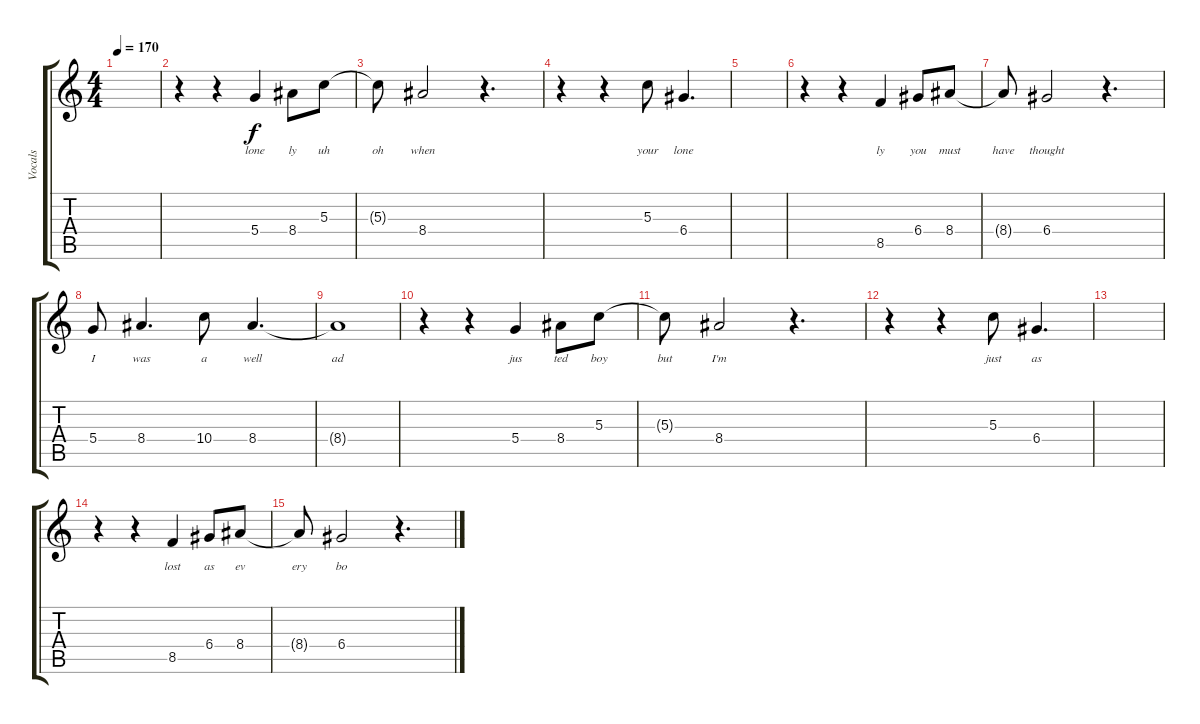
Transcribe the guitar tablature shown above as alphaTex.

\track ("Vocals" "Vocals") {instrument overdrivenguitar}
\staff {score tabs}
\tuning (E4 B3 G3 D3 A2 E2) {hide}
\ts (4 4)
\tempo 170
\clef g2
\ks c
|
r.4 r.4 5.4.4{lyrics (0 "lone") lyrics (1 "") lyrics (2 "") lyrics (3 "") lyrics (4 "")} 8.4.8{lyrics (0 "ly") lyrics (1 "") lyrics (2 "") lyrics (3 "") lyrics (4 "")} 5.3.8{lyrics (0 "uh") lyrics (1 "") lyrics (2 "") lyrics (3 "") lyrics (4 "")} |
5.3{t}.8{lyrics (0 "oh") lyrics (1 "") lyrics (2 "") lyrics (3 "") lyrics (4 "")} 8.4.2{lyrics (0 "when") lyrics (1 "") lyrics (2 "") lyrics (3 "") lyrics (4 "")} r.4{d} |
r.4 r.4 5.3.8{lyrics (0 "your") lyrics (1 "") lyrics (2 "") lyrics (3 "") lyrics (4 "")} 6.4.4{d lyrics (0 "lone") lyrics (1 "") lyrics (2 "") lyrics (3 "") lyrics (4 "")} |
|
r.4 r.4 8.5.4{lyrics (0 "ly") lyrics (1 "") lyrics (2 "") lyrics (3 "") lyrics (4 "")} 6.4.8{lyrics (0 "you") lyrics (1 "") lyrics (2 "") lyrics (3 "") lyrics (4 "")} 8.4.8{lyrics (0 "must") lyrics (1 "") lyrics (2 "") lyrics (3 "") lyrics (4 "")} |
8.4{t}.8{lyrics (0 "have") lyrics (1 "") lyrics (2 "") lyrics (3 "") lyrics (4 "")} 6.4.2{lyrics (0 "thought") lyrics (1 "") lyrics (2 "") lyrics (3 "") lyrics (4 "")} r.4{d} |
5.4.8{lyrics (0 "I") lyrics (1 "") lyrics (2 "") lyrics (3 "") lyrics (4 "")} 8.4.4{d lyrics (0 "was") lyrics (1 "") lyrics (2 "") lyrics (3 "") lyrics (4 "")} 10.4.8{lyrics (0 "a") lyrics (1 "") lyrics (2 "") lyrics (3 "") lyrics (4 "")} 8.4.4{d lyrics (0 "well") lyrics (1 "") lyrics (2 "") lyrics (3 "") lyrics (4 "")} |
8.4{t}.1{lyrics (0 "ad") lyrics (1 "") lyrics (2 "") lyrics (3 "") lyrics (4 "")} |
r.4 r.4 5.4.4{lyrics (0 "jus") lyrics (1 "") lyrics (2 "") lyrics (3 "") lyrics (4 "")} 8.4.8{lyrics (0 "ted") lyrics (1 "") lyrics (2 "") lyrics (3 "") lyrics (4 "")} 5.3.8{lyrics (0 "boy") lyrics (1 "") lyrics (2 "") lyrics (3 "") lyrics (4 "")} |
5.3{t}.8{lyrics (0 "but") lyrics (1 "") lyrics (2 "") lyrics (3 "") lyrics (4 "")} 8.4.2{lyrics (0 "I'm") lyrics (1 "") lyrics (2 "") lyrics (3 "") lyrics (4 "")} r.4{d} |
r.4 r.4 5.3.8{lyrics (0 "just") lyrics (1 "") lyrics (2 "") lyrics (3 "") lyrics (4 "")} 6.4.4{d lyrics (0 "as") lyrics (1 "") lyrics (2 "") lyrics (3 "") lyrics (4 "")} |
|
r.4 r.4 8.5.4{lyrics (0 "lost") lyrics (1 "") lyrics (2 "") lyrics (3 "") lyrics (4 "")} 6.4.8{lyrics (0 "as") lyrics (1 "") lyrics (2 "") lyrics (3 "") lyrics (4 "")} 8.4.8{lyrics (0 "ev") lyrics (1 "") lyrics (2 "") lyrics (3 "") lyrics (4 "")} |
8.4{t}.8{lyrics (0 "ery") lyrics (1 "") lyrics (2 "") lyrics (3 "") lyrics (4 "")} 6.4.2{lyrics (0 "bo") lyrics (1 "") lyrics (2 "") lyrics (3 "") lyrics (4 "")} r.4{d}
